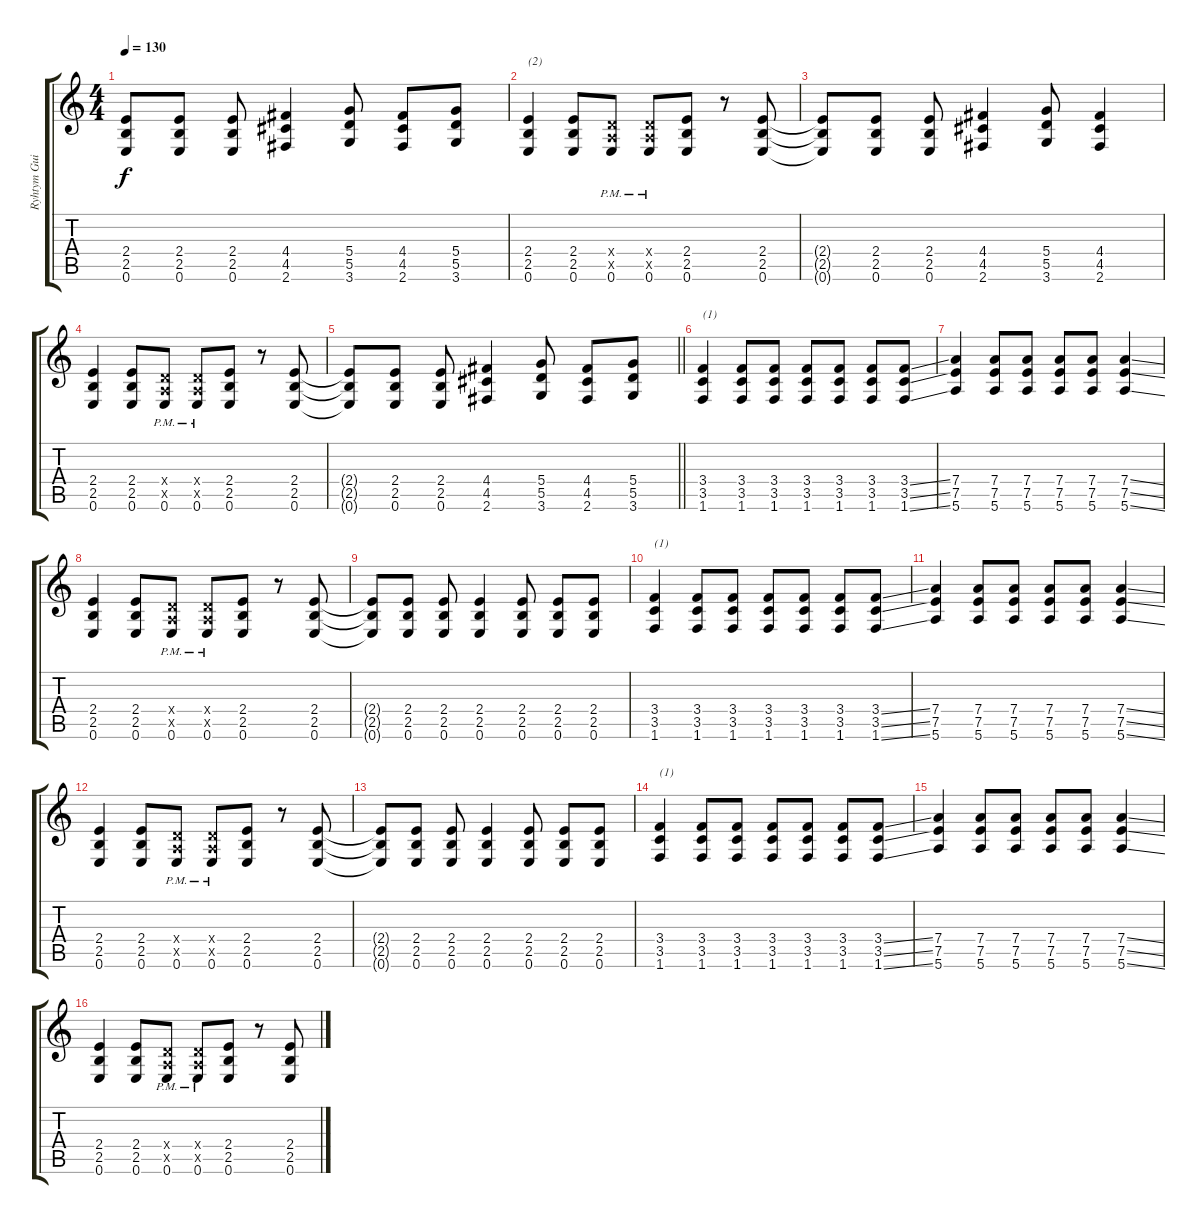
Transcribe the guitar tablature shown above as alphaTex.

\track ("Ryhtym Guitar II" "Ryhtym Gui") {instrument overdrivenguitar}
\staff {score tabs}
\tuning (E4 B3 G3 D3 A2 E2) {hide}
\ts (4 4)
\tempo 130
\clef g2
\ks c
(2.4{t} 2.5{t} 0.6{t}).8{dy f} (2.4 2.5 0.6).8 (2.4 2.5 0.6).8 (4.4 4.5 2.6).4 (5.4 5.5 3.6).8 (4.4 4.5 2.6).8 (5.4 5.5 3.6).8 |
(2.4 2.5 0.6).4{txt "(2)"} (2.4 2.5 0.6).8 (0.4{x} 0.5{x} 0.6{pm}).8 (0.4{x} 0.5{x} 0.6{pm}).8 (2.4 2.5 0.6).8 r.8 (2.4 2.5 0.6).8 |
(2.4{t} 2.5{t} 0.6{t}).8 (2.4 2.5 0.6).8 (2.4 2.5 0.6).8 (4.4 4.5 2.6).4 (5.4 5.5 3.6).8 (4.4 4.5 2.6).4 |
(2.4 2.5 0.6).4 (2.4 2.5 0.6).8 (0.4{x} 0.5{x} 0.6{pm}).8 (0.4{x} 0.5{x} 0.6{pm}).8 (2.4 2.5 0.6).8 r.8 (2.4 2.5 0.6).8 |
\barLineRight lightlight
(2.4{t} 2.5{t} 0.6{t}).8 (2.4 2.5 0.6).8 (2.4 2.5 0.6).8 (4.4 4.5 2.6).4 (5.4 5.5 3.6).8 (4.4 4.5 2.6).8 (5.4 5.5 3.6).8 |
(3.4 3.5 1.6).4{txt "(1)"} (3.4 3.5 1.6).8 (3.4 3.5 1.6).8 (3.4 3.5 1.6).8 (3.4 3.5 1.6).8 (3.4 3.5 1.6).8 (3.4{ss} 3.5{ss} 1.6{ss}).8 |
(7.4 7.5 5.6).4 (7.4 7.5 5.6).8 (7.4 7.5 5.6).8 (7.4 7.5 5.6).8 (7.4 7.5 5.6).8 (7.4{ss} 7.5{ss} 5.6{ss}).4 |
(2.4 2.5 0.6).4 (2.4 2.5 0.6).8 (0.4{x} 0.5{x} 0.6{pm}).8 (0.4{x} 0.5{x} 0.6{pm}).8 (2.4 2.5 0.6).8 r.8 (2.4 2.5 0.6).8 |
(2.4{t} 2.5{t} 0.6{t}).8 (2.4 2.5 0.6).8 (2.4 2.5 0.6).8 (2.4 2.5 0.6).4 (2.4 2.5 0.6).8 (2.4 2.5 0.6).8 (2.4 2.5 0.6).8 |
(3.4 3.5 1.6).4{txt "(1)"} (3.4 3.5 1.6).8 (3.4 3.5 1.6).8 (3.4 3.5 1.6).8 (3.4 3.5 1.6).8 (3.4 3.5 1.6).8 (3.4{ss} 3.5{ss} 1.6{ss}).8 |
(7.4 7.5 5.6).4 (7.4 7.5 5.6).8 (7.4 7.5 5.6).8 (7.4 7.5 5.6).8 (7.4 7.5 5.6).8 (7.4{ss} 7.5{ss} 5.6{ss}).4 |
(2.4 2.5 0.6).4 (2.4 2.5 0.6).8 (0.4{x} 0.5{x} 0.6{pm}).8 (0.4{x} 0.5{x} 0.6{pm}).8 (2.4 2.5 0.6).8 r.8 (2.4 2.5 0.6).8 |
(2.4{t} 2.5{t} 0.6{t}).8 (2.4 2.5 0.6).8 (2.4 2.5 0.6).8 (2.4 2.5 0.6).4 (2.4 2.5 0.6).8 (2.4 2.5 0.6).8 (2.4 2.5 0.6).8 |
(3.4 3.5 1.6).4{txt "(1)"} (3.4 3.5 1.6).8 (3.4 3.5 1.6).8 (3.4 3.5 1.6).8 (3.4 3.5 1.6).8 (3.4 3.5 1.6).8 (3.4{ss} 3.5{ss} 1.6{ss}).8 |
(7.4 7.5 5.6).4 (7.4 7.5 5.6).8 (7.4 7.5 5.6).8 (7.4 7.5 5.6).8 (7.4 7.5 5.6).8 (7.4{ss} 7.5{ss} 5.6{ss}).4 |
(2.4 2.5 0.6).4 (2.4 2.5 0.6).8 (0.4{x} 0.5{x} 0.6{pm}).8 (0.4{x} 0.5{x} 0.6{pm}).8 (2.4 2.5 0.6).8 r.8 (2.4 2.5 0.6).8
